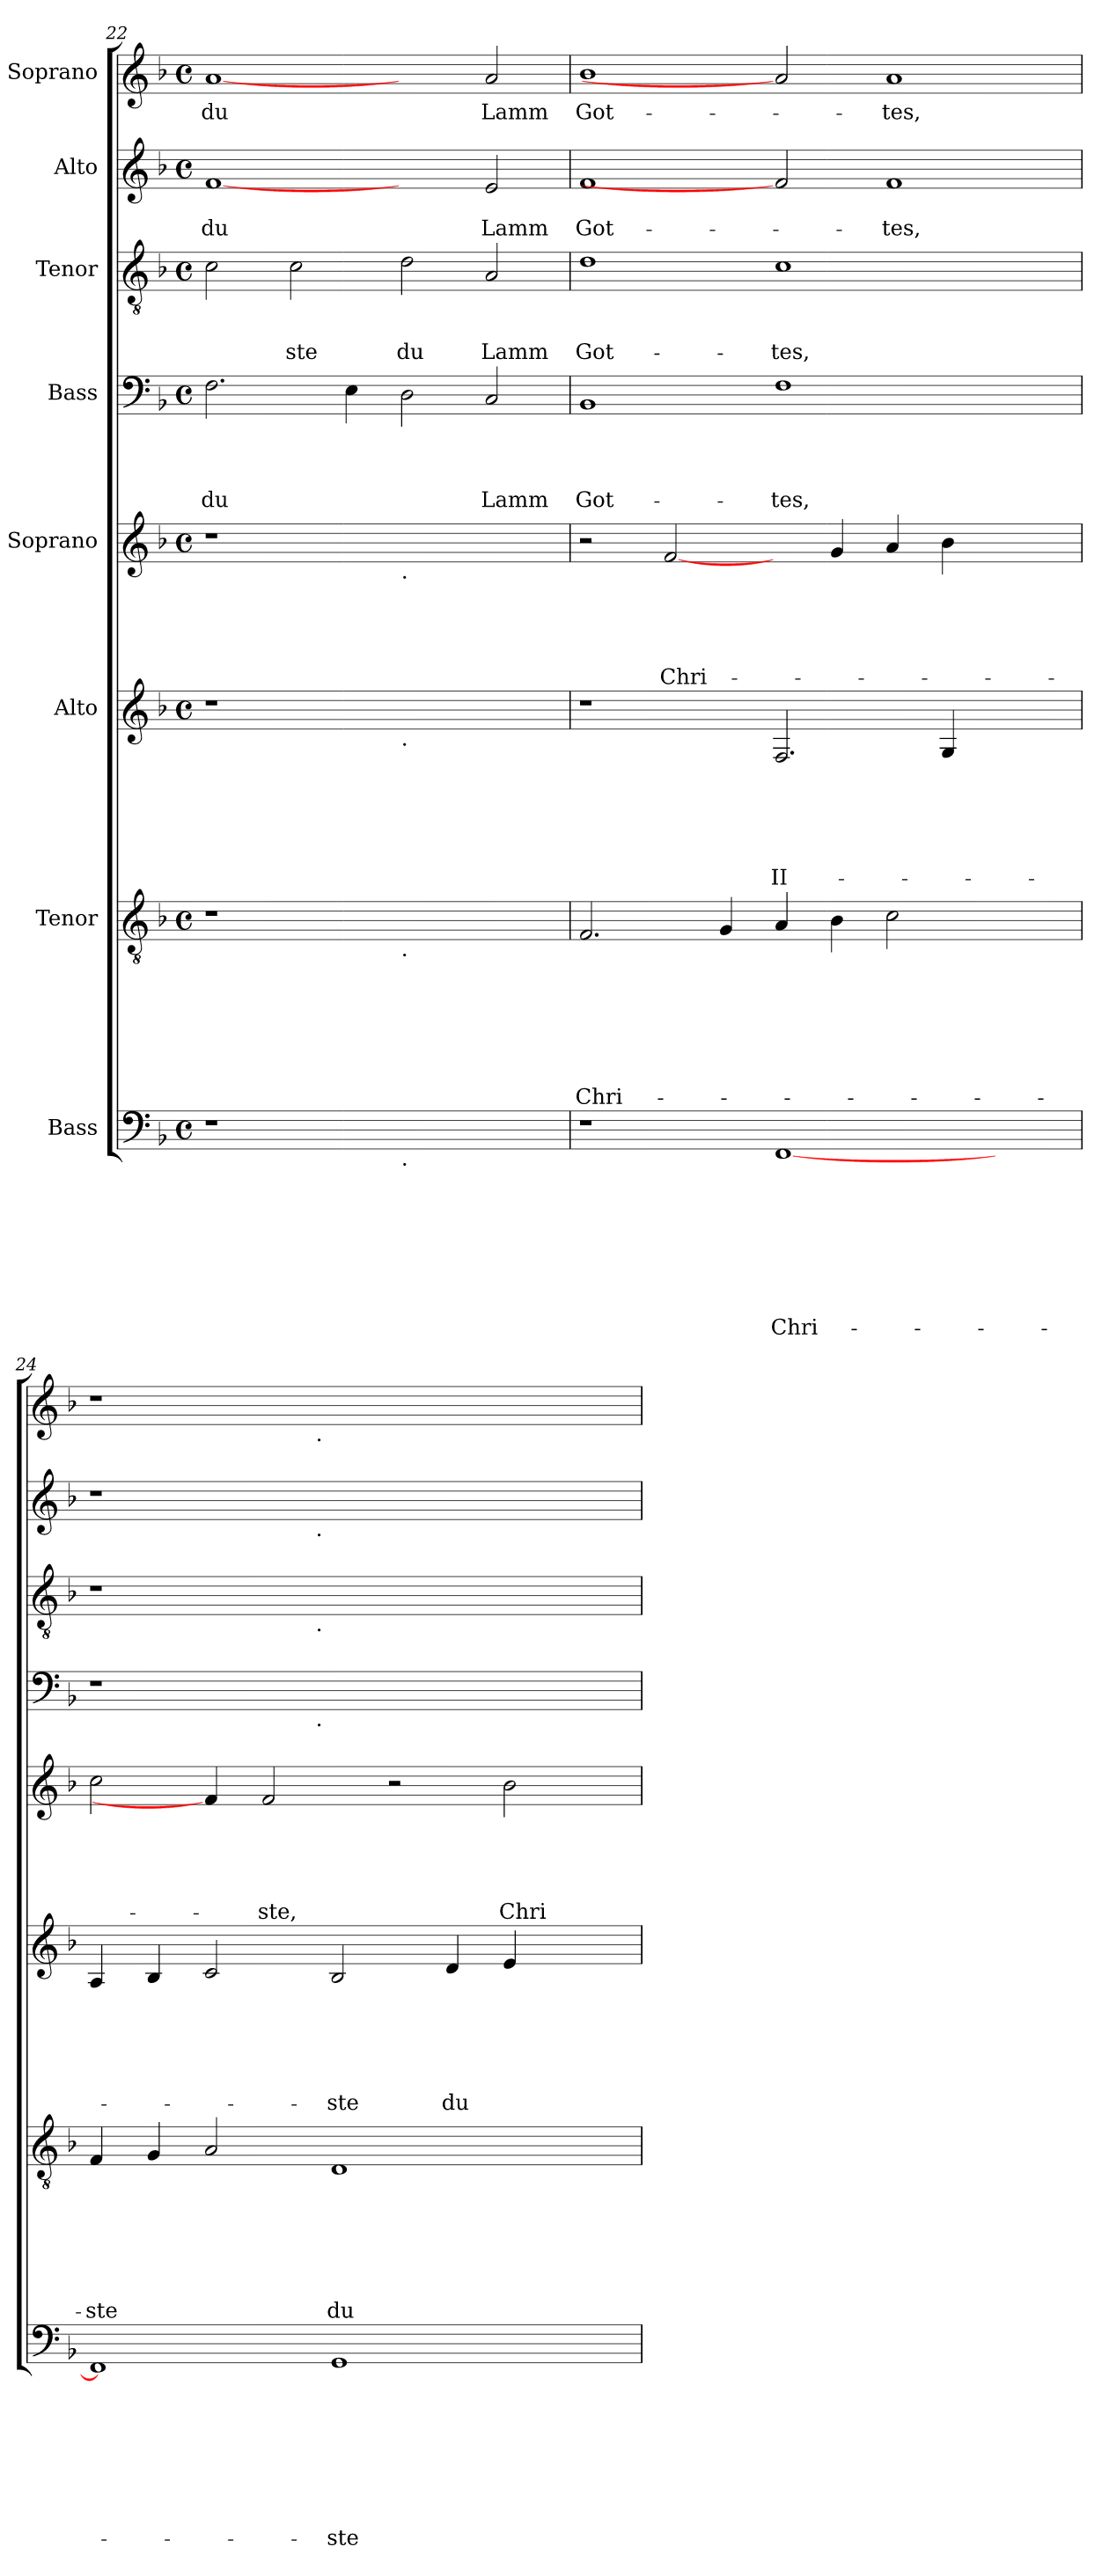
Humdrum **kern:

**kern	**text	**text	**text	**text	**text	**text	**text	**text	**kern	**text	**text	**text	**text	**text	**text	**text	**kern	**text	**text	**text	**text	**text	**text	**kern	**text	**text	**text	**text	**text	**kern	**text	**text	**text	**text	**kern	**text	**text	**text	**kern	**text	**text	**kern	**text
*part8	*part8	*part8	*part8	*part8	*part8	*part8	*part8	*part8	*part7	*part7	*part7	*part7	*part7	*part7	*part7	*part7	*part6	*part6	*part6	*part6	*part6	*part6	*part6	*part5	*part5	*part5	*part5	*part5	*part5	*part4	*part4	*part4	*part4	*part4	*part3	*part3	*part3	*part3	*part2	*part2	*part2	*part1	*part1
*staff8	*staff8	*staff8	*staff8	*staff8	*staff8	*staff8	*staff8	*staff8	*staff7	*staff7	*staff7	*staff7	*staff7	*staff7	*staff7	*staff7	*staff6	*staff6	*staff6	*staff6	*staff6	*staff6	*staff6	*staff5	*staff5	*staff5	*staff5	*staff5	*staff5	*staff4	*staff4	*staff4	*staff4	*staff4	*staff3	*staff3	*staff3	*staff3	*staff2	*staff2	*staff2	*staff1	*staff1
*I"Bass	*	*	*	*	*	*	*	*	*I"Tenor	*	*	*	*	*	*	*	*I"Alto	*	*	*	*	*	*	*I"Soprano	*	*	*	*	*	*I"Bass	*	*	*	*	*I"Tenor	*	*	*	*I"Alto	*	*	*I"Soprano	*
*clefF4	*	*	*	*	*	*	*	*	*clefGv2	*	*	*	*	*	*	*	*clefG2	*	*	*	*	*	*	*clefG2	*	*	*	*	*	*clefF4	*	*	*	*	*clefGv2	*	*	*	*clefG2	*	*	*clefG2	*
*k[b-]	*	*	*	*	*	*	*	*	*k[b-]	*	*	*	*	*	*	*	*k[b-]	*	*	*	*	*	*	*k[b-]	*	*	*	*	*	*k[b-]	*	*	*	*	*k[b-]	*	*	*	*k[b-]	*	*	*k[b-]	*
*F:	*	*	*	*	*	*	*	*	*F:	*	*	*	*	*	*	*	*F:	*	*	*	*	*	*	*F:	*	*	*	*	*	*F:	*	*	*	*	*F:	*	*	*	*F:	*	*	*F:	*
*M4/4	*	*	*	*	*	*	*	*	*M4/4	*	*	*	*	*	*	*	*M4/4	*	*	*	*	*	*	*M4/4	*	*	*	*	*	*M4/4	*	*	*	*	*M4/4	*	*	*	*M4/4	*	*	*M4/4	*
*met(c)	*	*	*	*	*	*	*	*	*met(c)	*	*	*	*	*	*	*	*met(c)	*	*	*	*	*	*	*met(c)	*	*	*	*	*	*met(c)	*	*	*	*	*met(c)	*	*	*	*met(c)	*	*	*met(c)	*
=22	=22	=22	=22	=22	=22	=22	=22	=22	=22	=22	=22	=22	=22	=22	=22	=22	=22	=22	=22	=22	=22	=22	=22	=22	=22	=22	=22	=22	=22	=22	=22	=22	=22	=22	=22	=22	=22	=22	=22	=22	=22	=22	=22
!	!	!	!	!	!	!	!	!	!	!	!	!	!	!	!	!	!	!	!	!	!	!	!	!	!	!	!	!	!	!	!	!	!	!LO:LY:b	!	!	!	!	!	!	!LO:LY:b:rj	!	!LO:LY:b
1r	.	.	.	.	.	.	.	.	1r	.	.	.	.	.	.	.	1r	.	.	.	.	.	.	1r	.	.	.	.	.	2.F\	.	.	.	du	2c\	.	.	.	[1f	.	du	[1a	du
!	!	!	!	!	!	!	!	!	!	!	!	!	!	!	!	!	!	!	!	!	!	!	!	!	!	!	!	!	!	!	!	!	!	!	!	!	!	!LO:LY:b	!	!	!	!	!
.	.	.	.	.	.	.	.	.	.	.	.	.	.	.	.	.	.	.	.	.	.	.	.	.	.	.	.	.	.	.	.	.	.	.	2c\	.	.	-ste	.	.	.	.	.
.	.	.	.	.	.	.	.	.	.	.	.	.	.	.	.	.	.	.	.	.	.	.	.	.	.	.	.	.	.	4E\	.	.	.	.	.	.	.	.	.	.	.	.	.
!	!	!	!	!	!	!	!	!	!	!	!	!	!	!	!	!	!	!	!	!	!	!	!	!LO:TX:b:t=.	!	!	!	!	!	!	!	!	!	!	!	!	!	!	!	!	!	!	!
!	!	!	!	!	!	!	!	!	!	!	!	!	!	!	!	!	!LO:TX:b:t=.	!	!	!	!	!	!	!	!	!	!	!	!	!	!	!	!	!	!	!	!	!	!	!	!	!	!
!	!	!	!	!	!	!	!	!	!LO:TX:b:t=.	!	!	!	!	!	!	!	!	!	!	!	!	!	!	!	!	!	!	!	!	!	!	!	!	!	!	!	!	!	!	!	!	!	!
!LO:TX:b:t=.	!	!	!	!	!	!	!	!	!	!	!	!	!	!	!	!	!	!	!	!	!	!	!	!	!	!	!	!	!	!	!	!	!	!	!	!	!	!	!	!	!	!	!
!	!	!	!	!	!	!	!	!	!	!	!	!	!	!	!	!	!	!	!	!	!	!	!	!	!	!	!	!	!	!	!	!	!	!	!	!	!	!LO:LY:b	!	!	!	!	!
1ryy	.	.	.	.	.	.	.	.	1ryy	.	.	.	.	.	.	.	1ryy	.	.	.	.	.	.	1ryy	.	.	.	.	.	2D\	.	.	.	.	2d\	.	.	du	2ryy	.	.	2ryy	.
!	!	!	!	!	!	!	!	!	!	!	!	!	!	!	!	!	!	!	!	!	!	!	!	!	!	!	!	!	!	!	!	!	!	!LO:LY:b	!	!	!	!LO:LY:b	!	!	!LO:LY:b:rj	!	!LO:LY:b
.	.	.	.	.	.	.	.	.	.	.	.	.	.	.	.	.	.	.	.	.	.	.	.	.	.	.	.	.	.	2C/	.	.	.	Lamm	2A/	.	.	Lamm	2e/	.	Lamm	2a/	Lamm
=23	=23	=23	=23	=23	=23	=23	=23	=23	=23	=23	=23	=23	=23	=23	=23	=23	=23	=23	=23	=23	=23	=23	=23	=23	=23	=23	=23	=23	=23	=23	=23	=23	=23	=23	=23	=23	=23	=23	=23	=23	=23	=23	=23
!	!	!	!	!	!	!	!	!	!	!	!	!	!	!	!	!LO:LY:b	!	!	!	!	!	!	!	!	!	!	!	!	!	!	!	!	!	!LO:LY:b	!	!	!	!LO:LY:b	!	!	!LO:LY:b:rj	!	!LO:LY:b
1r	.	.	.	.	.	.	.	.	2.F/	.	.	.	.	.	.	Chri-	1r	.	.	.	.	.	.	2r	.	.	.	.	.	1BB-	.	.	.	Got-	1d	.	.	Got-	1f	.	Got-	1b-	Got-
!	!	!	!	!	!	!	!	!	!	!	!	!	!	!	!	!	!	!	!	!	!	!	!	!	!	!	!	!	!LO:LY:b	!	!	!	!	!	!	!	!	!	!	!	!	!	!
.	.	.	.	.	.	.	.	.	.	.	.	.	.	.	.	.	.	.	.	.	.	.	.	[2f/	.	.	.	.	Chri-	.	.	.	.	.	.	.	.	.	.	.	.	.	.
.	.	.	.	.	.	.	.	.	4G/	.	.	.	.	.	.	.	.	.	.	.	.	.	.	.	.	.	.	.	.	.	.	.	.	.	.	.	.	.	.	.	.	.	.
!	!	!	!	!	!	!	!	!LO:LY:b	!	!	!	!	!	!	!	!	!	!	!	!	!	!	!LO:LY:b:rj	!	!	!	!	!	!	!	!	!	!	!LO:LY:b	!	!	!	!LO:LY:b	!	!	!	!	!
[<1FF	.	.	.	.	.	.	.	Chri-	4A/	.	.	.	.	.	.	.	2.F/	.	.	.	.	.	II-	4ryy	.	.	.	.	.	1F	.	.	.	-tes,	1c	.	.	-tes,	2f]	.	.	2a]	.
.	.	.	.	.	.	.	.	.	4B-\	.	.	.	.	.	.	.	.	.	.	.	.	.	.	4g/	.	.	.	.	.	.	.	.	.	.	.	.	.	.	.	.	.	.	.
!	!	!	!	!	!	!	!	!	!	!	!	!	!	!	!	!	!	!	!	!	!	!	!	!	!	!	!	!	!	!	!	!	!	!	!	!	!	!	!	!	!LO:LY:b:rj	!	!LO:LY:b
.	.	.	.	.	.	.	.	.	2c\	.	.	.	.	.	.	.	.	.	.	.	.	.	.	4a/	.	.	.	.	.	.	.	.	.	.	.	.	.	.	1f	.	-tes,	1a	-tes,
.	.	.	.	.	.	.	.	.	.	.	.	.	.	.	.	.	4G/	.	.	.	.	.	.	4b-\	.	.	.	.	.	.	.	.	.	.	.	.	.	.	.	.	.	.	.
2ryy	.	.	.	.	.	.	.	.	2ryy	.	.	.	.	.	.	.	2ryy	.	.	.	.	.	.	2ryy	.	.	.	.	.	2ryy	.	.	.	.	2ryy	.	.	.	.	.	.	.	.
=24	=24	=24	=24	=24	=24	=24	=24	=24	=24	=24	=24	=24	=24	=24	=24	=24	=24	=24	=24	=24	=24	=24	=24	=24	=24	=24	=24	=24	=24	=24	=24	=24	=24	=24	=24	=24	=24	=24	=24	=24	=24	=24	=24
!	!	!	!	!	!	!	!	!	!	!	!	!	!	!	!	!LO:LY:b	!	!	!	!	!	!	!	!	!	!	!	!	!	!	!	!	!	!	!	!	!	!	!	!	!	!	!
*	*	*	*	*	*	*	*	*	*	*	*	*	*	*	*	*	*	*	*	*	*	*	*	*	*	*	*	*	*	*^	*	*	*	*	*^	*	*	*	*^	*	*	*^	*
1FF]	.	.	.	.	.	.	.	.	4F/	.	.	.	.	.	.	-ste	4A/	.	.	.	.	.	.	2cc\	.	.	.	.	.	1r	2ryy	.	.	.	.	1r	2ryy	.	.	.	1r	2ryy	.	.	1r	2ryy	.
.	.	.	.	.	.	.	.	.	4G/	.	.	.	.	.	.	.	4B-/	.	.	.	.	.	.	.	.	.	.	.	.	.	.	.	.	.	.	.	.	.	.	.	.	.	.	.	.	.	.
.	.	.	.	.	.	.	.	.	2A/	.	.	.	.	.	.	.	2c/	.	.	.	.	.	.	4f/]	.	.	.	.	.	.	4...ryy	.	.	.	.	.	4...ryy	.	.	.	.	4...ryy	.	.	.	4...ryy	.
!	!	!	!	!	!	!	!	!	!	!	!	!	!	!	!	!	!	!	!	!	!	!	!	!	!	!	!	!	!LO:LY:b	!	!	!	!	!	!	!	!	!	!	!	!	!	!	!	!	!	!
.	.	.	.	.	.	.	.	.	.	.	.	.	.	.	.	.	.	.	.	.	.	.	.	2f/	.	.	.	.	-ste,	.	.	.	.	.	.	.	.	.	.	.	.	.	.	.	.	.	.
!	!	!	!	!	!	!	!	!	!	!	!	!	!	!	!	!	!	!	!	!	!	!	!	!	!	!	!	!	!	!	!	!	!	!	!	!	!	!	!	!	!	!	!	!	!	!LO:TX:b:t=.	!
!	!	!	!	!	!	!	!	!	!	!	!	!	!	!	!	!	!	!	!	!	!	!	!	!	!	!	!	!	!	!	!	!	!	!	!	!	!	!	!	!	!	!LO:TX:b:t=.	!	!	!	!	!
!	!	!	!	!	!	!	!	!	!	!	!	!	!	!	!	!	!	!	!	!	!	!	!	!	!	!	!	!	!	!	!	!	!	!	!	!	!LO:TX:b:t=.	!	!	!	!	!	!	!	!	!	!
!	!	!	!	!	!	!	!	!	!	!	!	!	!	!	!	!	!	!	!	!	!	!	!	!	!	!	!	!	!	!	!LO:TX:b:t=.	!	!	!	!	!	!	!	!	!	!	!	!	!	!	!	!
.	.	.	.	.	.	.	.	.	.	.	.	.	.	.	.	.	.	.	.	.	.	.	.	.	.	.	.	.	.	.	1ryy	.	.	.	.	.	1ryy	.	.	.	.	1ryy	.	.	.	1ryy	.
!	!	!	!	!	!	!	!	!LO:LY:b	!	!	!	!	!	!	!	!LO:LY:b	!	!	!	!	!	!	!LO:LY:b:rj	!	!	!	!	!	!	!	!	!	!	!	!	!	!	!	!	!	!	!	!	!	!	!	!
1GG	.	.	.	.	.	.	.	-ste	1D	.	.	.	.	.	.	du	2B-/	.	.	.	.	.	-ste	.	.	.	.	.	.	1ryy	.	.	.	.	.	1ryy	.	.	.	.	1ryy	.	.	.	1ryy	.	.
.	.	.	.	.	.	.	.	.	.	.	.	.	.	.	.	.	.	.	.	.	.	.	.	2r	.	.	.	.	.	.	.	.	.	.	.	.	.	.	.	.	.	.	.	.	.	.	.
!	!	!	!	!	!	!	!	!	!	!	!	!	!	!	!	!	!	!	!	!	!	!	!LO:LY:b:rj	!	!	!	!	!	!	!	!	!	!	!	!	!	!	!	!	!	!	!	!	!	!	!	!
.	.	.	.	.	.	.	.	.	.	.	.	.	.	.	.	.	4d/	.	.	.	.	.	du	.	.	.	.	.	.	.	.	.	.	.	.	.	.	.	.	.	.	.	.	.	.	.	.
!	!	!	!	!	!	!	!	!	!	!	!	!	!	!	!	!	!	!	!	!	!	!	!	!	!	!	!	!	!LO:LY:b	!	!	!	!	!	!	!	!	!	!	!	!	!	!	!	!	!	!
.	.	.	.	.	.	.	.	.	.	.	.	.	.	.	.	.	4e/	.	.	.	.	.	.	2b-\	.	.	.	.	Chri-	.	.	.	.	.	.	.	.	.	.	.	.	.	.	.	.	.	.
.	.	.	.	.	.	.	.	.	.	.	.	.	.	.	.	.	.	.	.	.	.	.	.	.	.	.	.	.	.	.	4ryy	.	.	.	.	.	4ryy	.	.	.	.	4ryy	.	.	.	4ryy	.
4ryy	.	.	.	.	.	.	.	.	4ryy	.	.	.	.	.	.	.	4ryy	.	.	.	.	.	.	.	.	.	.	.	.	4ryy	.	.	.	.	.	4ryy	.	.	.	.	4ryy	.	.	.	4ryy	.	.
.	.	.	.	.	.	.	.	.	.	.	.	.	.	.	.	.	.	.	.	.	.	.	.	.	.	.	.	.	.	.	32ryy	.	.	.	.	.	32ryy	.	.	.	.	32ryy	.	.	.	32ryy	.
*	*	*	*	*	*	*	*	*	*	*	*	*	*	*	*	*	*	*	*	*	*	*	*	*	*	*	*	*	*	*v	*v	*	*	*	*	*	*	*	*	*	*v	*v	*	*	*v	*v	*
*	*	*	*	*	*	*	*	*	*	*	*	*	*	*	*	*	*	*	*	*	*	*	*	*	*	*	*	*	*	*	*	*	*	*	*v	*v	*	*	*	*	*	*	*	*
=	=	=	=	=	=	=	=	=	=	=	=	=	=	=	=	=	=	=	=	=	=	=	=	=	=	=	=	=	=	=	=	=	=	=	=	=	=	=	=	=	=	=	=
*-	*-	*-	*-	*-	*-	*-	*-	*-	*-	*-	*-	*-	*-	*-	*-	*-	*-	*-	*-	*-	*-	*-	*-	*-	*-	*-	*-	*-	*-	*-	*-	*-	*-	*-	*-	*-	*-	*-	*-	*-	*-	*-	*-
